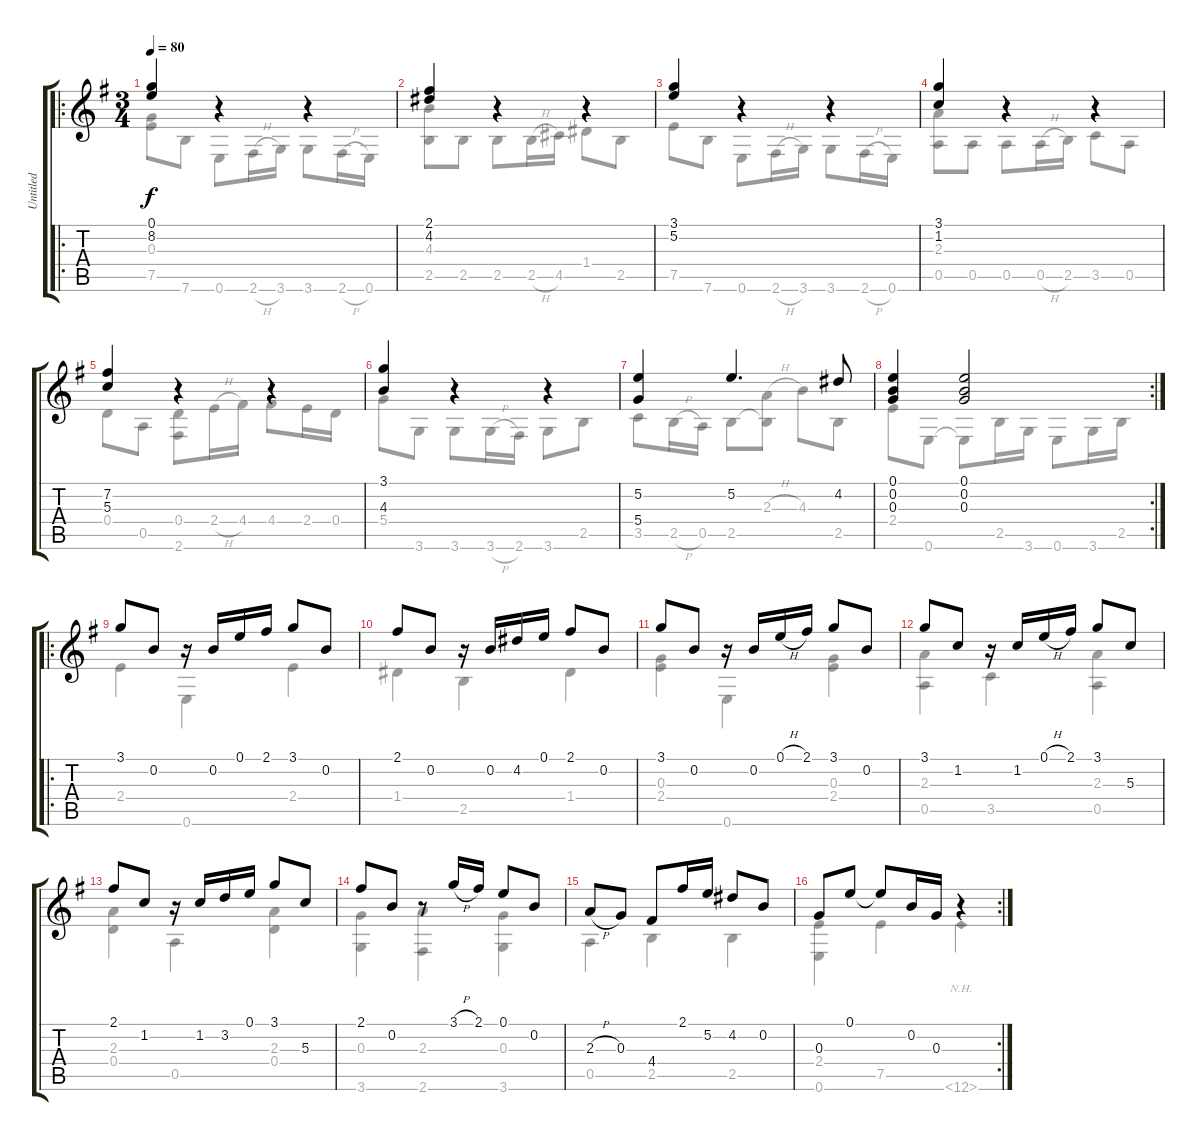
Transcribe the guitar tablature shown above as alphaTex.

\track ("Untitled" "Untitled") {instrument acousticguitarnylon}
\staff {score tabs}
\tuning (E4 B3 G3 D3 A2 E2) {hide}
\voice
\ro
\ts (3 4)
\tempo 80
\clef g2
\ks g
(0.1 8.2).4{dy f} r.4 r.4 |
(2.1 4.2).4 r.4 r.4 |
(3.1 5.2).4 r.4 r.4 |
(3.1 1.2).4 r.4 r.4 |
(7.2 5.3).4 r.4 r.4 |
(3.1 4.3).4 r.4 r.4 |
(5.2 5.4).4 5.2.4{d} 4.2.8 |
\rc 2
(0.1 0.2 0.3).4 (0.1 0.2 0.3).2 |
\ro
3.1.8 0.2.8 r.16 0.2.16 0.1.16 2.1.16 3.1.8 0.2.8 |
2.1.8 0.2.8 r.16 0.2.16 4.2.16 0.1.16 2.1.8 0.2.8 |
3.1.8 0.2.8 r.16 0.2.16 0.1{h}.16 2.1.16 3.1.8 0.2.8 |
3.1.8 1.2.8 r.16 1.2.16 0.1{h}.16 2.1.16 3.1.8 5.3.8 |
2.1.8 1.2.8 r.16 1.2.16 3.2.16 0.1.16 3.1.8 5.3.8 |
2.1.8 0.2.8 r.8 3.1{h}.16 2.1.16 0.1.8 0.2.8 |
2.3{h}.8 0.3.8 4.4.8 2.1.16 5.2.16 4.2.8 0.2.8 |
\rc 2
0.3.8 0.1.8 0.1{t}.8 0.2.16 0.3.16 r.4
\voice
\clef g2
\ottava regular
\simile none
\ks g
(0.3 7.5).8{dy f} 7.6.8 0.6.8 2.6{h}.16 3.6.16 3.6.8 2.6{h}.16 0.6.16 |
(4.3 2.5).8 2.5.8 2.5.8 2.5{h}.16 4.5.16 1.4.8 2.5.8 |
7.5.8 7.6.8 0.6.8 2.6{h}.16 3.6.16 3.6.8 2.6{h}.16 0.6.16 |
(2.3 0.5).8 0.5.8 0.5.8 0.5{h}.16 2.5.16 3.5.8 0.5.8 |
0.4.8 0.5.8 (0.4 2.6).8 2.4{h}.16 4.4.16 4.4.8 2.4.16 0.4.16 |
5.4.8 3.6.8 3.6.8 3.6{h}.16 2.6.16 3.6.8 2.5.8 |
3.5.8 2.5{h}.16 0.5.16 2.5.8 (2.3{h} 2.5{t}).8 4.3.8 2.5.8 |
2.4.8 0.6.8 0.6{t}.8 2.5.16 3.6.16 0.6.8 3.6.16 2.5.16 |
2.4.4 0.6.4 2.4.4 |
1.4.4 2.5.4 1.4.4 |
(0.3 2.4).4 0.6.4 (0.3 2.4).4 |
(2.3 0.5).4 3.5.4 (2.3 0.5).4 |
(2.3 0.4).4 0.5.4 (2.3 0.4).4 |
(0.3 3.6).4 (2.3 2.6).4 (0.3 3.6).4 |
0.5.4 2.5.4 2.5.4 |
(2.4 0.6).4 7.5.4 12.6{nh}.4
